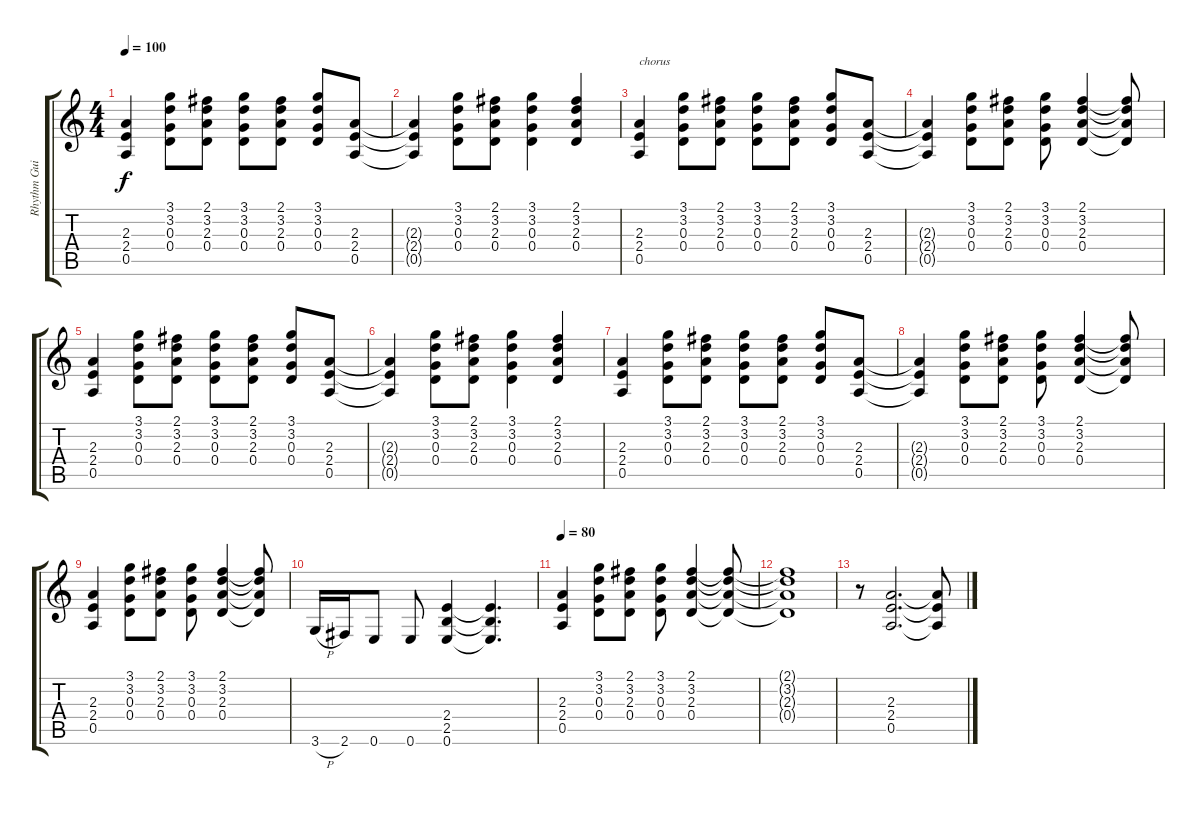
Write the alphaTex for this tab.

\track ("Rhythm Guitar" "Rhythm Gui") {instrument distortionguitar}
\staff {score tabs}
\tuning (E4 B3 G3 D3 A2 E2) {hide}
\ts (4 4)
\tempo 100
\clef g2
\ks c
(2.3 2.4 0.5).4{dy f} (3.1 3.2 0.3 0.4).8 (2.1 3.2 2.3 0.4).8 (3.1 3.2 0.3 0.4).8 (2.1 3.2 2.3 0.4).8 (3.1 3.2 0.3 0.4).8 (2.3 2.4 0.5).8 |
(2.3{t} 2.4{t} 0.5{t}).4 (3.1 3.2 0.3 0.4).8 (2.1 3.2 2.3 0.4).8 (3.1 3.2 0.3 0.4).4 (2.1 3.2 2.3 0.4).4 |
(2.3 2.4 0.5).4{txt "chorus"} (3.1 3.2 0.3 0.4).8 (2.1 3.2 2.3 0.4).8 (3.1 3.2 0.3 0.4).8 (2.1 3.2 2.3 0.4).8 (3.1 3.2 0.3 0.4).8 (2.3 2.4 0.5).8 |
(2.3{t} 2.4{t} 0.5{t}).4 (3.1 3.2 0.3 0.4).8 (2.1 3.2 2.3 0.4).8 (3.1 3.2 0.3 0.4).8 (2.1 3.2 2.3 0.4).4 (2.1{t} 3.2{t} 2.3{t} 0.4{t}).8 |
(2.3 2.4 0.5).4 (3.1 3.2 0.3 0.4).8 (2.1 3.2 2.3 0.4).8 (3.1 3.2 0.3 0.4).8 (2.1 3.2 2.3 0.4).8 (3.1 3.2 0.3 0.4).8 (2.3 2.4 0.5).8 |
(2.3{t} 2.4{t} 0.5{t}).4 (3.1 3.2 0.3 0.4).8 (2.1 3.2 2.3 0.4).8 (3.1 3.2 0.3 0.4).4 (2.1 3.2 2.3 0.4).4 |
(2.3 2.4 0.5).4 (3.1 3.2 0.3 0.4).8 (2.1 3.2 2.3 0.4).8 (3.1 3.2 0.3 0.4).8 (2.1 3.2 2.3 0.4).8 (3.1 3.2 0.3 0.4).8 (2.3 2.4 0.5).8 |
(2.3{t} 2.4{t} 0.5{t}).4 (3.1 3.2 0.3 0.4).8 (2.1 3.2 2.3 0.4).8 (3.1 3.2 0.3 0.4).8 (2.1 3.2 2.3 0.4).4 (2.1{t} 3.2{t} 2.3{t} 0.4{t}).8 |
(2.3 2.4 0.5).4 (3.1 3.2 0.3 0.4).8 (2.1 3.2 2.3 0.4).8 (3.1 3.2 0.3 0.4).8 (2.1 3.2 2.3 0.4).4 (2.1{t} 3.2{t} 2.3{t} 0.4{t}).8 |
3.6{h}.16 2.6.16 0.6.8 0.6.8 (2.4 2.5 0.6).4 (2.4{t} 2.5{t} 0.6{t}).4{d} |
\tempo 80
(2.3 2.4 0.5).4 (3.1 3.2 0.3 0.4).8 (2.1 3.2 2.3 0.4).8 (3.1 3.2 0.3 0.4).8 (2.1 3.2 2.3 0.4).4 (2.1{t} 3.2{t} 2.3{t} 0.4{t}).8 |
(2.1{t} 3.2{t} 2.3{t} 0.4{t}).1 |
r.8 (2.3 2.4 0.5).2{d} (2.3{t} 2.4{t} 0.5{t}).8
